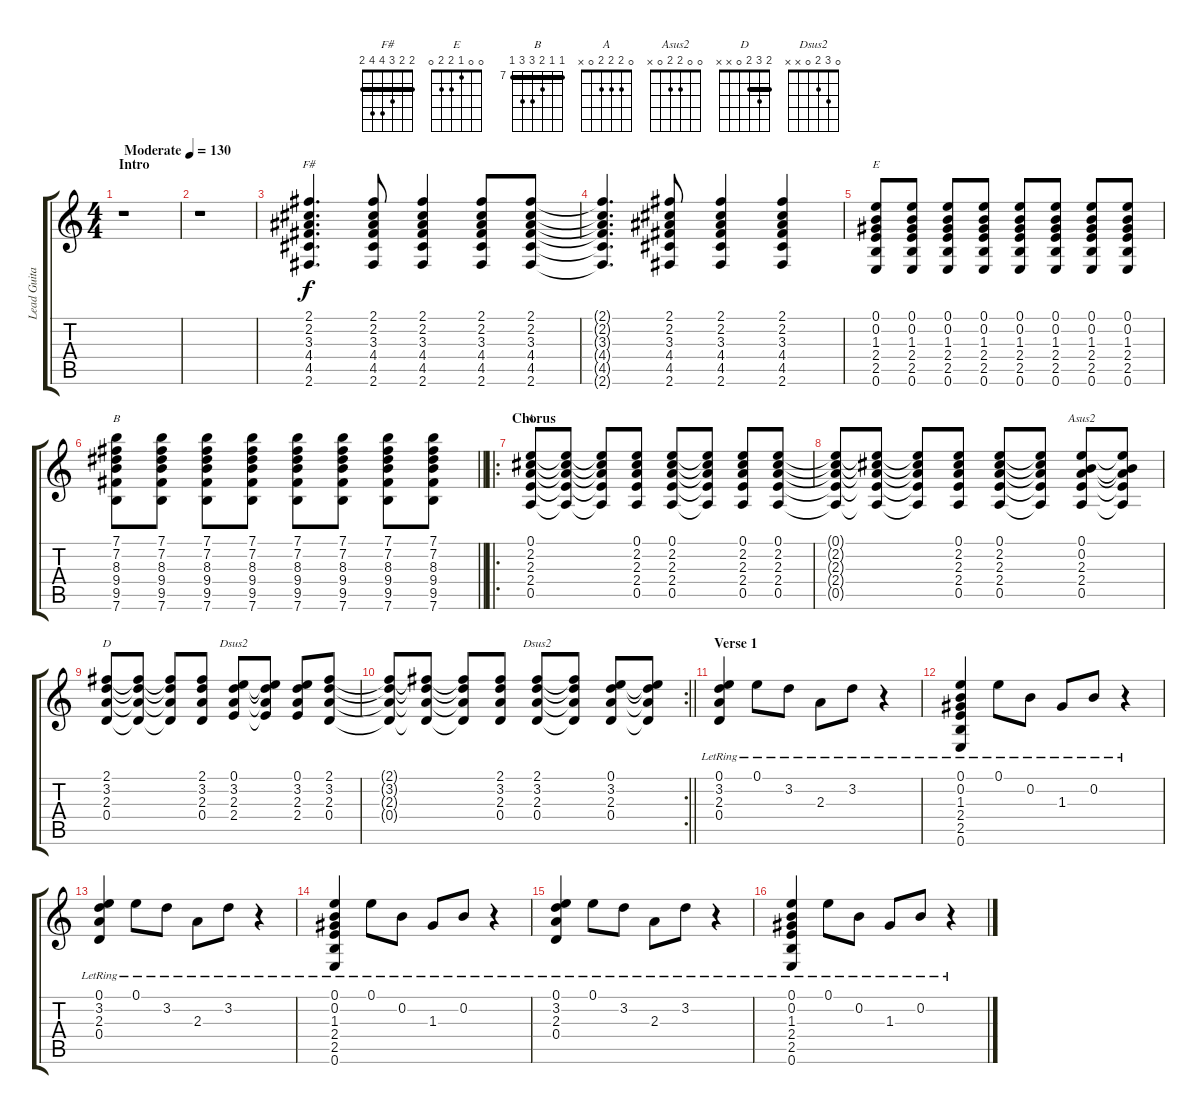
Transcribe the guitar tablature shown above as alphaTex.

\track ("Lead Guitar" "Lead Guita") {instrument electricguitarclean}
\staff {score tabs}
\tuning (E4 B3 G3 D3 A2 E2) {hide}
\chord ("F#" 2 2 3 4 4 2) {barre 2}
\chord ("E" 0 0 1 2 2 0)
\chord ("B" 7 7 8 9 9 7) {firstfret 7 barre 7}
\chord ("A" 0 2 2 2 0 x)
\chord ("Asus2" 0 0 2 2 0 x)
\chord ("D" 2 3 2 0 x x) {barre 2}
\chord ("Dsus2" 0 3 2 2 x x)
\chord ("Dsus2" 0 3 2 0 x x)
\ts (4 4)
\section ("" "Intro")
\tempo (130 "Moderate")
\clef g2
\ks c
r.1{dy f instrument electricguitarclean} |
r.1 |
(2.1 2.2 3.3 4.4 4.5 2.6).4{d ch "F#"} (2.1 2.2 3.3 4.4 4.5 2.6).8 (2.1 2.2 3.3 4.4 4.5 2.6).4 (2.1 2.2 3.3 4.4 4.5 2.6).8 (2.1 2.2 3.3 4.4 4.5 2.6).8 |
(2.1{t} 2.2{t} 3.3{t} 4.4{t} 4.5{t} 2.6{t}).4{d} (2.1 2.2 3.3 4.4 4.5 2.6).8 (2.1 2.2 3.3 4.4 4.5 2.6).4 (2.1 2.2 3.3 4.4 4.5 2.6).4 |
(0.1 0.2 1.3 2.4 2.5 0.6).8{ch "E"} (0.1 0.2 1.3 2.4 2.5 0.6).8 (0.1 0.2 1.3 2.4 2.5 0.6).8 (0.1 0.2 1.3 2.4 2.5 0.6).8 (0.1 0.2 1.3 2.4 2.5 0.6).8 (0.1 0.2 1.3 2.4 2.5 0.6).8 (0.1 0.2 1.3 2.4 2.5 0.6).8 (0.1 0.2 1.3 2.4 2.5 0.6).8 |
\barLineRight lightlight
(7.1 7.2 8.3 9.4 9.5 7.6).8{ch "B"} (7.1 7.2 8.3 9.4 9.5 7.6).8 (7.1 7.2 8.3 9.4 9.5 7.6).8 (7.1 7.2 8.3 9.4 9.5 7.6).8 (7.1 7.2 8.3 9.4 9.5 7.6).8 (7.1 7.2 8.3 9.4 9.5 7.6).8 (7.1 7.2 8.3 9.4 9.5 7.6).8 (7.1 7.2 8.3 9.4 9.5 7.6).8 |
\ro
\section ("" "Chorus")
(0.1 2.2 2.3 2.4 0.5).8{ch "A"} (0.1{t} 2.2{t} 2.3{t} 2.4{t} 0.5{t}).8 (0.1{t} 2.2{t} 2.3{t} 2.4{t} 0.5{t}).8 (0.1 2.2 2.3 2.4 0.5).8 (0.1 2.2 2.3 2.4 0.5).8 (0.1{t} 2.2{t} 2.3{t} 2.4{t} 0.5{t}).8 (0.1 2.2 2.3 2.4 0.5).8 (0.1 2.2 2.3 2.4 0.5).8 |
(0.1{t} 2.2{t} 2.3{t} 2.4{t} 0.5{t}).8 (0.1{t} 2.2{t} 2.3{t} 2.4{t} 0.5{t}).8 (0.1{t} 2.2{t} 2.3{t} 2.4{t} 0.5{t}).8 (0.1 2.2 2.3 2.4 0.5).8 (0.1 2.2 2.3 2.4 0.5).8 (0.1{t} 2.2{t} 2.3{t} 2.4{t} 0.5{t}).8 (0.1 0.2 2.3 2.4 0.5).8{ch "Asus2"} (0.1{t} 0.2{t} 2.3{t} 2.4{t} 0.5{t}).8 |
(2.1 3.2 2.3 0.4).8{ch "D"} (2.1{t} 3.2{t} 2.3{t} 0.4{t}).8 (2.1{t} 3.2{t} 2.3{t} 0.4{t}).8 (2.1 3.2 2.3 0.4).8 (0.1 3.2 2.3 2.4).8{ch "Dsus2"} (0.1{t} 3.2{t} 2.3{t} 2.4{t}).8 (0.1 3.2 2.3 2.4).8 (2.1 3.2 2.3 0.4).8 |
\rc 2
\barLineRight lightlight
(2.1{t} 3.2{t} 2.3{t} 0.4{t}).8 (2.1{t} 3.2{t} 2.3{t} 0.4{t}).8 (2.1{t} 3.2{t} 2.3{t} 0.4{t}).8 (2.1 3.2 2.3 0.4).8 (2.1 3.2 2.3 0.4).8{ch "Dsus2"} (2.1{t} 3.2{t} 2.3{t} 0.4{t}).8 (0.1 3.2 2.3 0.4).8 (0.1{t} 3.2{t} 2.3{t} 0.4{t}).8 |
\section ("" "Verse 1")
(0.1{lr} 3.2{lr} 2.3{lr} 0.4{lr}).4 0.1{lr}.8 3.2{lr}.8 2.3{lr}.8 3.2{lr}.8 r.4 |
(0.1{lr} 0.2{lr} 1.3{lr} 2.4{lr} 2.5{lr} 0.6{lr}).4 0.1{lr}.8 0.2{lr}.8 1.3{lr}.8 0.2{lr}.8 r.4 |
(0.1{lr} 3.2{lr} 2.3{lr} 0.4{lr}).4 0.1{lr}.8 3.2{lr}.8 2.3{lr}.8 3.2{lr}.8 r.4 |
(0.1{lr} 0.2{lr} 1.3{lr} 2.4{lr} 2.5{lr} 0.6{lr}).4 0.1{lr}.8 0.2{lr}.8 1.3{lr}.8 0.2{lr}.8 r.4 |
(0.1{lr} 3.2{lr} 2.3{lr} 0.4{lr}).4 0.1{lr}.8 3.2{lr}.8 2.3{lr}.8 3.2{lr}.8 r.4 |
(0.1{lr} 0.2{lr} 1.3{lr} 2.4{lr} 2.5{lr} 0.6{lr}).4 0.1{lr}.8 0.2{lr}.8 1.3{lr}.8 0.2{lr}.8 r.4
